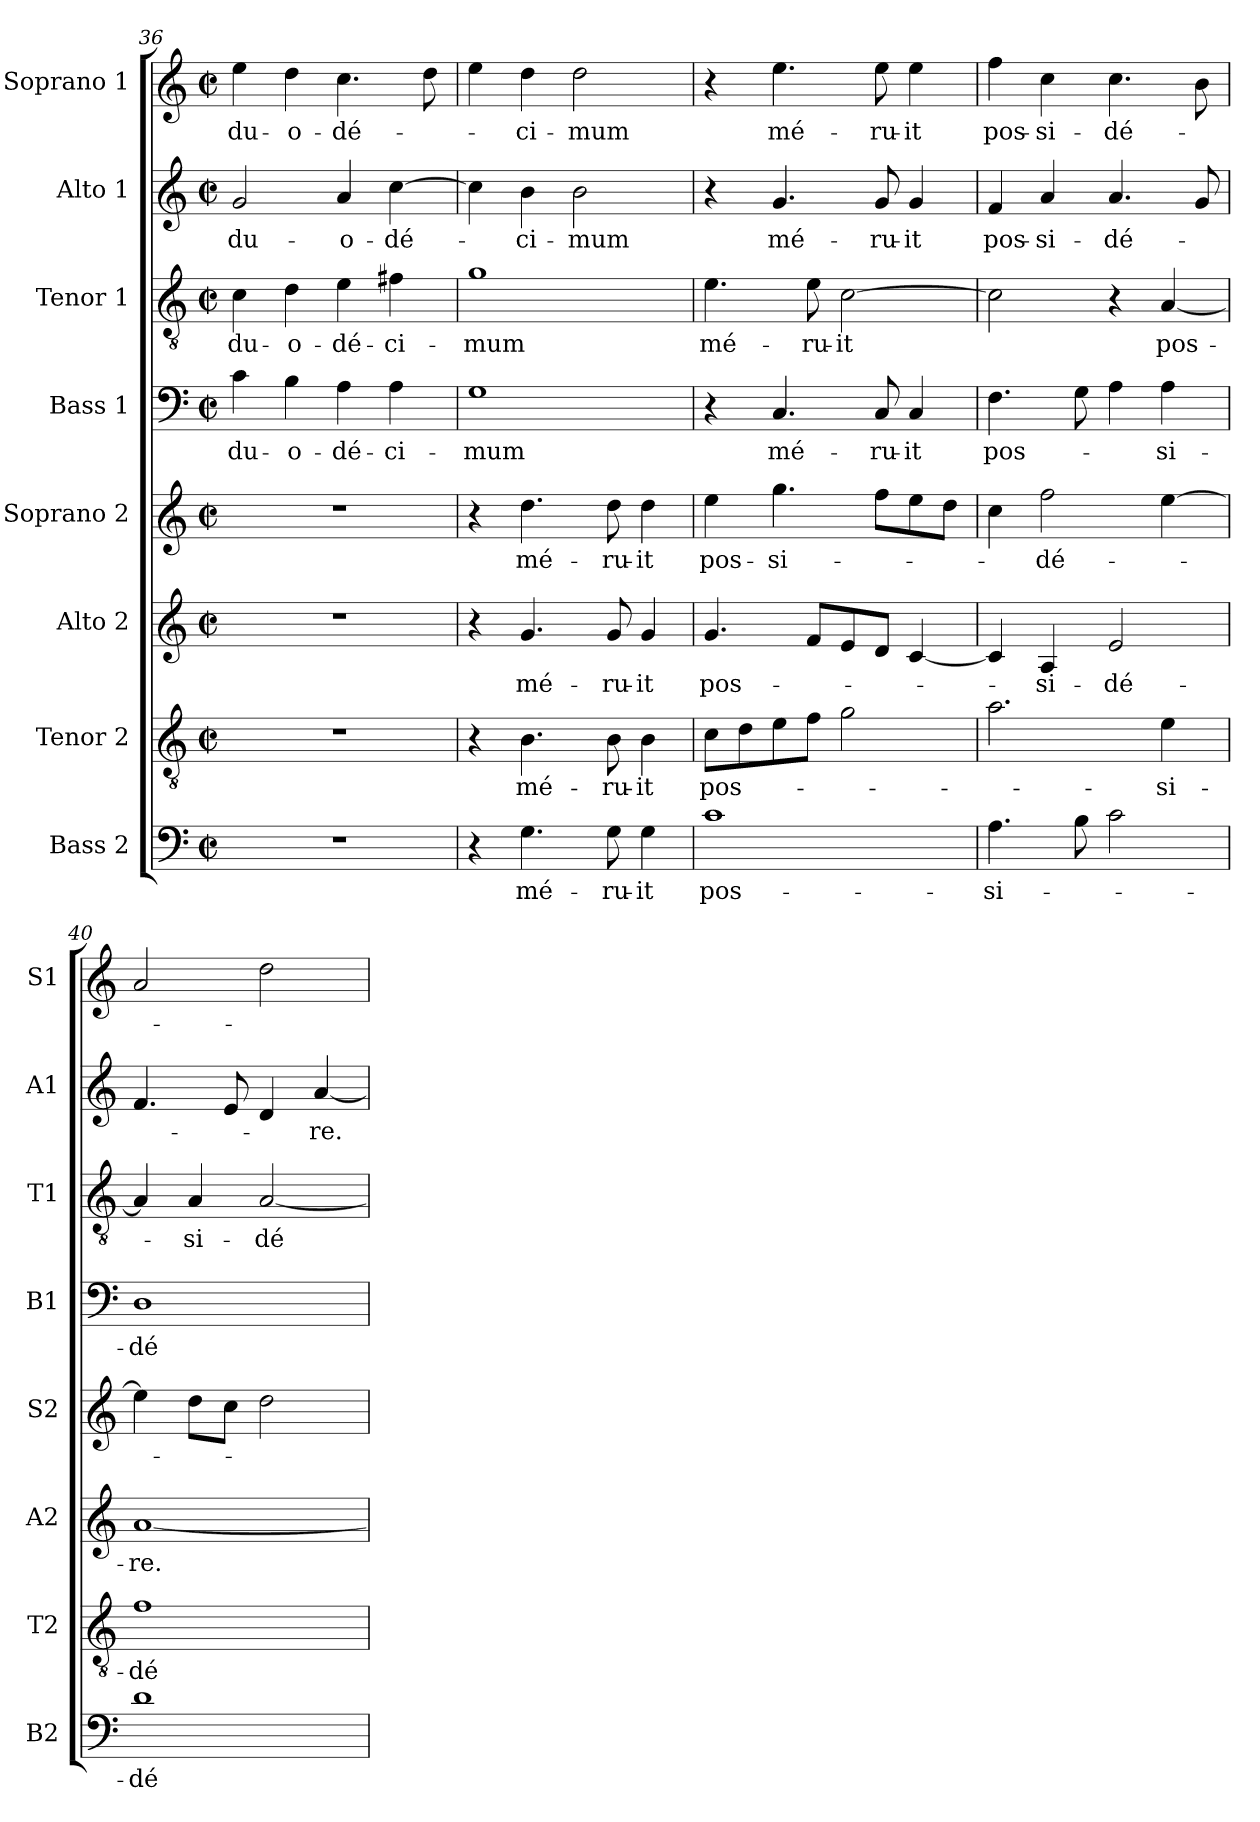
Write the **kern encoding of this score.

**kern	**text	**kern	**text	**kern	**text	**kern	**text	**kern	**text	**kern	**text	**kern	**text	**kern	**text
*part8	*part8	*part7	*part7	*part6	*part6	*part5	*part5	*part4	*part4	*part3	*part3	*part2	*part2	*part1	*part1
*staff8	*staff8	*staff7	*staff7	*staff6	*staff6	*staff5	*staff5	*staff4	*staff4	*staff3	*staff3	*staff2	*staff2	*staff1	*staff1
*I"Bass 2	*	*I"Tenor 2	*	*I"Alto 2	*	*I"Soprano 2	*	*I"Bass 1	*	*I"Tenor 1	*	*I"Alto 1	*	*I"Soprano 1	*
*I'B2	*	*I'T2	*	*I'A2	*	*I'S2	*	*I'B1	*	*I'T1	*	*I'A1	*	*I'S1	*
*clefF4	*	*clefGv2	*	*clefG2	*	*clefG2	*	*clefF4	*	*clefGv2	*	*clefG2	*	*clefG2	*
*k[]	*	*k[]	*	*k[]	*	*k[]	*	*k[]	*	*k[]	*	*k[]	*	*k[]	*
*C:	*	*C:	*	*C:	*	*C:	*	*C:	*	*C:	*	*C:	*	*C:	*
*M2/2	*	*M2/2	*	*M2/2	*	*M2/2	*	*M2/2	*	*M2/2	*	*M2/2	*	*M2/2	*
*met(c|)	*	*met(c|)	*	*met(c|)	*	*met(c|)	*	*met(c|)	*	*met(c|)	*	*met(c|)	*	*met(c|)	*
=36	=36	=36	=36	=36	=36	=36	=36	=36	=36	=36	=36	=36	=36	=36	=36
1r	.	1r	.	1r	.	1r	.	4c\	du-	4c\	du-	2g/	du-	4ee\	du-
.	.	.	.	.	.	.	.	4B\	-o-	4d\	-o-	.	.	4dd\	-o-
.	.	.	.	.	.	.	.	4A\	-dé-	4e\	-dé-	4a/	-o-	4.cc\	-dé-
.	.	.	.	.	.	.	.	4A\	-ci-	4f#X\	-ci-	[>4cc\	-dé-	.	.
.	.	.	.	.	.	.	.	.	.	.	.	.	.	8dd\	.
!!LO:PB:g=z
=37	=37	=37	=37	=37	=37	=37	=37	=37	=37	=37	=37	=37	=37	=37	=37
4r	.	4r	.	4r	.	4r	.	1G	-mum	1g	-mum	4cc\]	.	4ee\	.
4.G\	mé-	4.B\	mé-	4.g/	mé-	4.dd\	mé-	.	.	.	.	4b\	-ci-	4dd\	-ci-
.	.	.	.	.	.	.	.	.	.	.	.	2b\	-mum	2dd\	-mum
8G\	-ru-	8B\	-ru-	8g/	-ru-	8dd\	-ru-	.	.	.	.	.	.	.	.
4G\	-it	4B\	-it	4g/	-it	4dd\	-it	.	.	.	.	.	.	.	.
=38	=38	=38	=38	=38	=38	=38	=38	=38	=38	=38	=38	=38	=38	=38	=38
1c	pos-	8c\L	pos-	4.g/	pos-	4ee\	pos-	4r	.	4.e\	mé-	4r	.	4r	.
.	.	8d\	.	.	.	.	.	.	.	.	.	.	.	.	.
.	.	8e\	.	.	.	4.gg\	-si-	4.C/	mé-	.	.	4.g/	mé-	4.ee\	mé-
.	.	8f\J	.	8f/L	.	.	.	.	.	8e\	-ru-	.	.	.	.
.	.	2g\	.	8e/	.	.	.	.	.	[2c\	-it	.	.	.	.
.	.	.	.	8d/J	.	8ff\L	.	8C/	-ru-	.	.	8g/	-ru-	8ee\	-ru-
.	.	.	.	[<4c/	.	8ee\	.	4C/	-it	.	.	4g/	-it	4ee\	-it
.	.	.	.	.	.	8dd\J	.	.	.	.	.	.	.	.	.
=39	=39	=39	=39	=39	=39	=39	=39	=39	=39	=39	=39	=39	=39	=39	=39
4.A\	-si-	2.a\	.	4c/]	.	4cc\	.	4.F\	pos-	2c\]	.	4f/	pos-	4ff\	pos-
.	.	.	.	4A/	-si-	2ff\	-dé-	.	.	.	.	4a/	-si-	4cc\	-si-
8B\	.	.	.	.	.	.	.	8G\	.	.	.	.	.	.	.
2c\	.	.	.	2e/	-dé-	.	.	4A\	.	4r	.	4.a/	-dé-	4.cc\	-dé-
.	.	4e\	-si-	.	.	[>4ee\	.	4A\	-si-	[4A/	pos-	.	.	.	.
.	.	.	.	.	.	.	.	.	.	.	.	8g/	.	8b\	.
=40	=40	=40	=40	=40	=40	=40	=40	=40	=40	=40	=40	=40	=40	=40	=40
1d	-dé-	1f	-dé-	[<1a	-re.	4ee\]	.	1D	-dé-	4A/]	.	4.f/	.	2a/	.
.	.	.	.	.	.	8dd\L	.	.	.	4A/	-si-	.	.	.	.
.	.	.	.	.	.	8cc\J	.	.	.	.	.	8e/	.	.	.
.	.	.	.	.	.	2dd\	.	.	.	[<2A/	-dé-	4d/	.	2dd\	.
.	.	.	.	.	.	.	.	.	.	.	.	[<4a/	-re.	.	.
=	=	=	=	=	=	=	=	=	=	=	=	=	=	=	=
*-	*-	*-	*-	*-	*-	*-	*-	*-	*-	*-	*-	*-	*-	*-	*-
